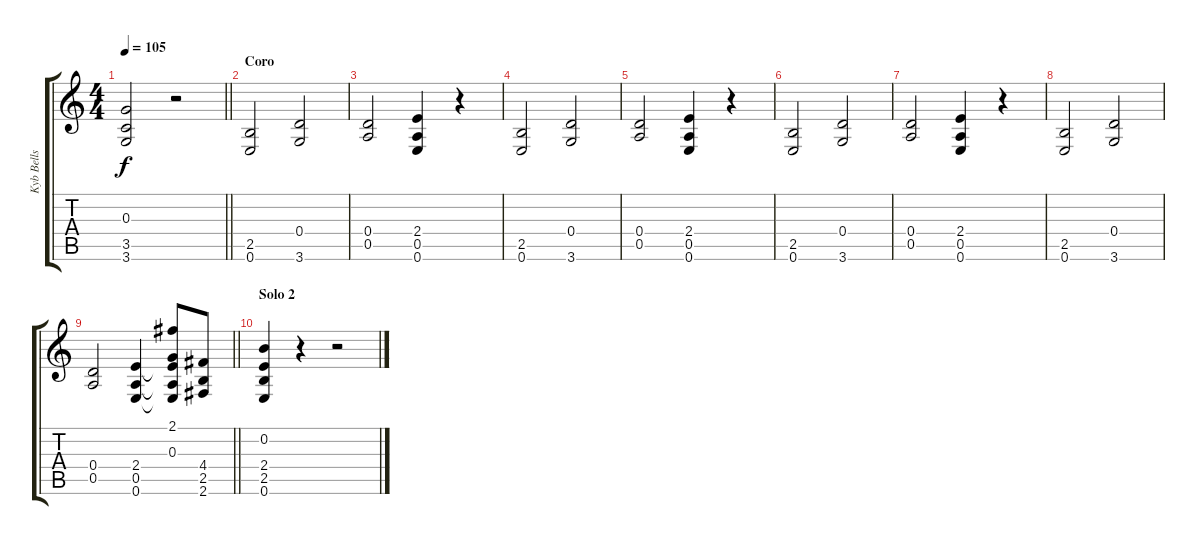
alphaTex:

\track ("Kyb Bells" "Kyb Bells") {instrument fx5brightness}
\staff {score tabs}
\tuning (E5 B4 G4 D4 A3 E3) {hide}
\ts (4 4)
\tempo 105
\clef g2
\barLineRight lightlight
\ks c
(0.3 3.5 3.6).2{dy f} r.2 |
\section ("" "Coro")
(2.5 0.6).2 (0.4 3.6).2 |
(0.4 0.5).2 (2.4 0.5 0.6).4 r.4 |
(2.5 0.6).2 (0.4 3.6).2 |
(0.4 0.5).2 (2.4 0.5 0.6).4 r.4 |
(2.5 0.6).2 (0.4 3.6).2 |
(0.4 0.5).2 (2.4 0.5 0.6).4 r.4 |
(2.5 0.6).2 (0.4 3.6).2 |
\barLineRight lightlight
(0.4 0.5).2 (2.4 0.5 0.6).4 (2.1 0.3 2.4{t} 0.5{t} 0.6{t}).8 (4.4 2.5 2.6).8 |
\section ("" "Solo 2")
(0.2 2.4 2.5 0.6).4 r.4 r.2
